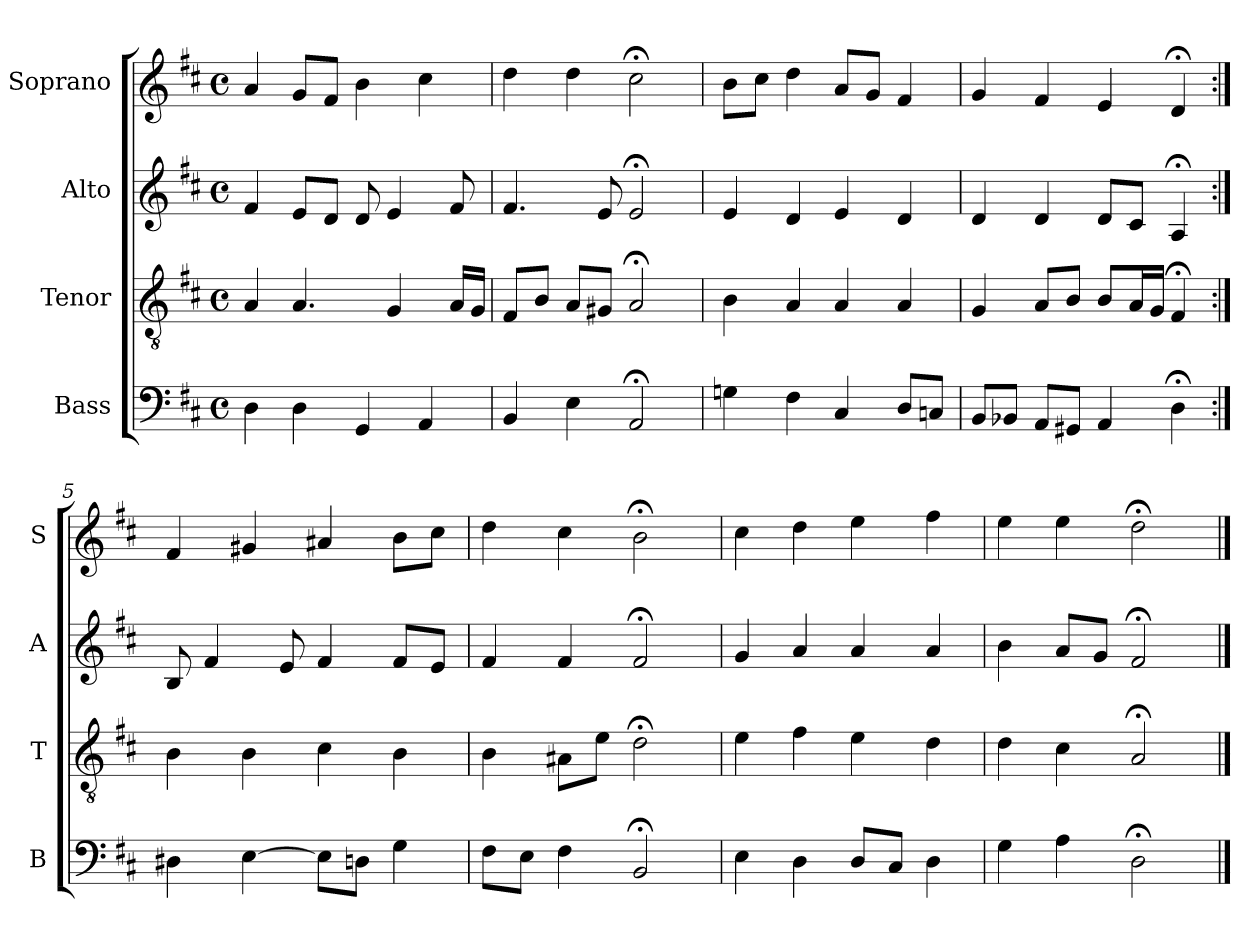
**kern	**kern	**kern	**kern
*part4	*part3	*part2	*part1
*staff4	*staff3	*staff2	*staff1
*I"Bass	*I"Tenor	*I"Alto	*I"Soprano
*I'B	*I'T	*I'A	*I'S
*clefF4	*clefGv2	*clefG2	*clefG2
*k[f#c#]	*k[f#c#]	*k[f#c#]	*k[f#c#]
*D:	*D:	*D:	*D:
*M4/4	*M4/4	*M4/4	*M4/4
*met(c)	*met(c)	*met(c)	*met(c)
*MM100	*MM100	*MM100	*MM100
=1	=1	=1	=1
4D	4A	4f#	4a
4D	4.A	8eL	8gL
.	.	8dJ	8f#J
4GG	.	8d	4b
.	4G	4e	.
4AA	.	.	4cc#
.	16ALL	8f#	.
.	16GJJ	.	.
=2	=2	=2	=2
4BB	8F#L	4.f#	4dd
.	8BJ	.	.
4E	8AL	.	4dd
.	8G#XJ	8e	.
2AA;<	2A;<	2e;<	2cc#;<
=3	=3	=3	=3
4Gn	4B	4e	8bL
.	.	.	8cc#J
4F#	4A	4d	4dd
4C#	4A	4e	8aL
.	.	.	8gJ
8DL	4A	4d	4f#
8CnJ	.	.	.
=4	=4	=4	=4
8BBL	4G	4d	4g
8BB-XJ	.	.	.
8AAL	8AL	4d	4f#
8GG#XJ	8BJ	.	.
4AA	8BL	8dL	4e
.	16AL	8c#J	.
.	16GJJ	.	.
4D;<	4F#;<	4A;<	4d;<
=5:|!	=5:|!	=5:|!	=5:|!
4D#X	4B	8B	4f#
.	.	4f#	.
[4E	4B	.	4g#X
.	.	8e	.
8EL]	4c#	4f#	4a#X
8DnJ	.	.	.
4G	4B	8f#L	8bL
.	.	8eJ	8cc#J
=6	=6	=6	=6
8F#L	4B	4f#	4dd
8EJ	.	.	.
4F#	8A#XL	4f#	4cc#
.	8eJ	.	.
2BB;<	2d;<	2f#;<	2b;<
=7	=7	=7	=7
4E	4e	4g	4cc#
4D	4f#	4a	4dd
8DL	4e	4a	4ee
8C#J	.	.	.
4D	4d	4a	4ff#
=8	=8	=8	=8
4G	4d	4b	4ee
4A	4c#	8aL	4ee
.	.	8gJ	.
2D;<	2A;<	2f#;<	2dd;<
==	==	==	==
*-	*-	*-	*-
